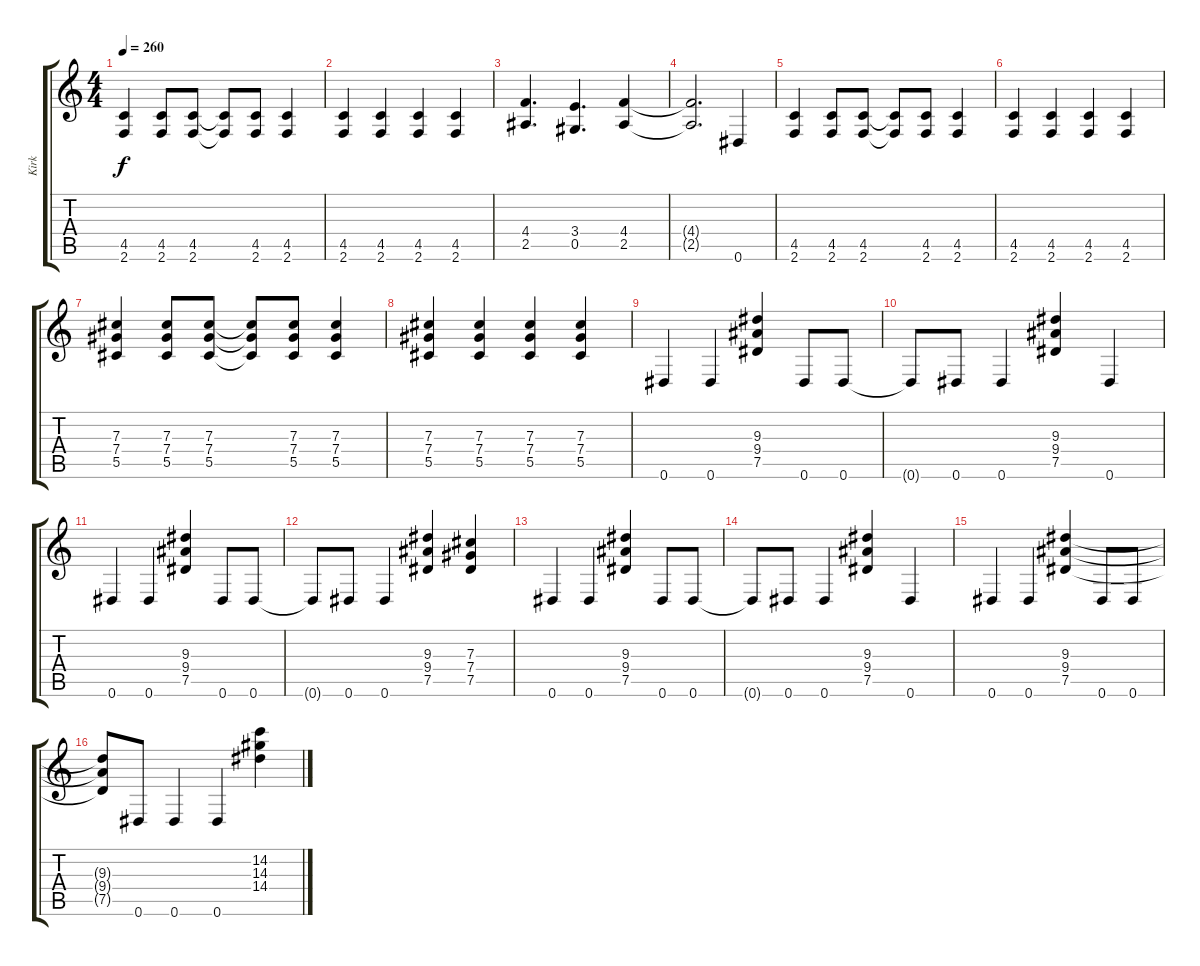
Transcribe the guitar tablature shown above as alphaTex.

\track ("Kirk" "Kirk") {instrument distortionguitar}
\staff {score tabs}
\tuning (Eb4 Bb3 Gb3 Db3 Ab2 Eb2) {hide}
\ts (4 4)
\tempo 260
\clef g2
\ks c
(4.5 2.6).4{dy f} (4.5 2.6).8 (4.5 2.6).8 (4.5{t} 2.6{t}).8 (4.5 2.6).8 (4.5 2.6).4 |
(4.5 2.6).4 (4.5 2.6).4 (4.5 2.6).4 (4.5 2.6).4 |
(4.4 2.5).4{d} (3.4 0.5).4{d} (4.4 2.5).4 |
(4.4{t} 2.5{t}).2{d} 0.6.4 |
(4.5 2.6).4 (4.5 2.6).8 (4.5 2.6).8 (4.5{t} 2.6{t}).8 (4.5 2.6).8 (4.5 2.6).4 |
(4.5 2.6).4 (4.5 2.6).4 (4.5 2.6).4 (4.5 2.6).4 |
(7.3 7.4 5.5).4 (7.3 7.4 5.5).8 (7.3 7.4 5.5).8 (7.3{t} 7.4{t} 5.5{t}).8 (7.3 7.4 5.5).8 (7.3 7.4 5.5).4 |
(7.3 7.4 5.5).4 (7.3 7.4 5.5).4 (7.3 7.4 5.5).4 (7.3 7.4 5.5).4 |
0.6.4 0.6.4 (9.3 9.4 7.5).4 0.6.8 0.6.8 |
0.6{t}.8 0.6.8 0.6.4 (9.3 9.4 7.5).4 0.6.4 |
0.6.4 0.6.4 (9.3 9.4 7.5).4 0.6.8 0.6.8 |
0.6{t}.8 0.6.8 0.6.4 (9.3 9.4 7.5).4 (7.3 7.4 7.5).4 |
0.6.4 0.6.4 (9.3 9.4 7.5).4 0.6.8 0.6.8 |
0.6{t}.8 0.6.8 0.6.4 (9.3 9.4 7.5).4 0.6.4 |
0.6.4 0.6.4 (9.3 9.4 7.5).4 0.6.8 0.6.8 |
(9.3{t} 9.4{t} 7.5{t}).8 0.6.8 0.6.4 0.6.4 (14.2 14.3 14.4).4
